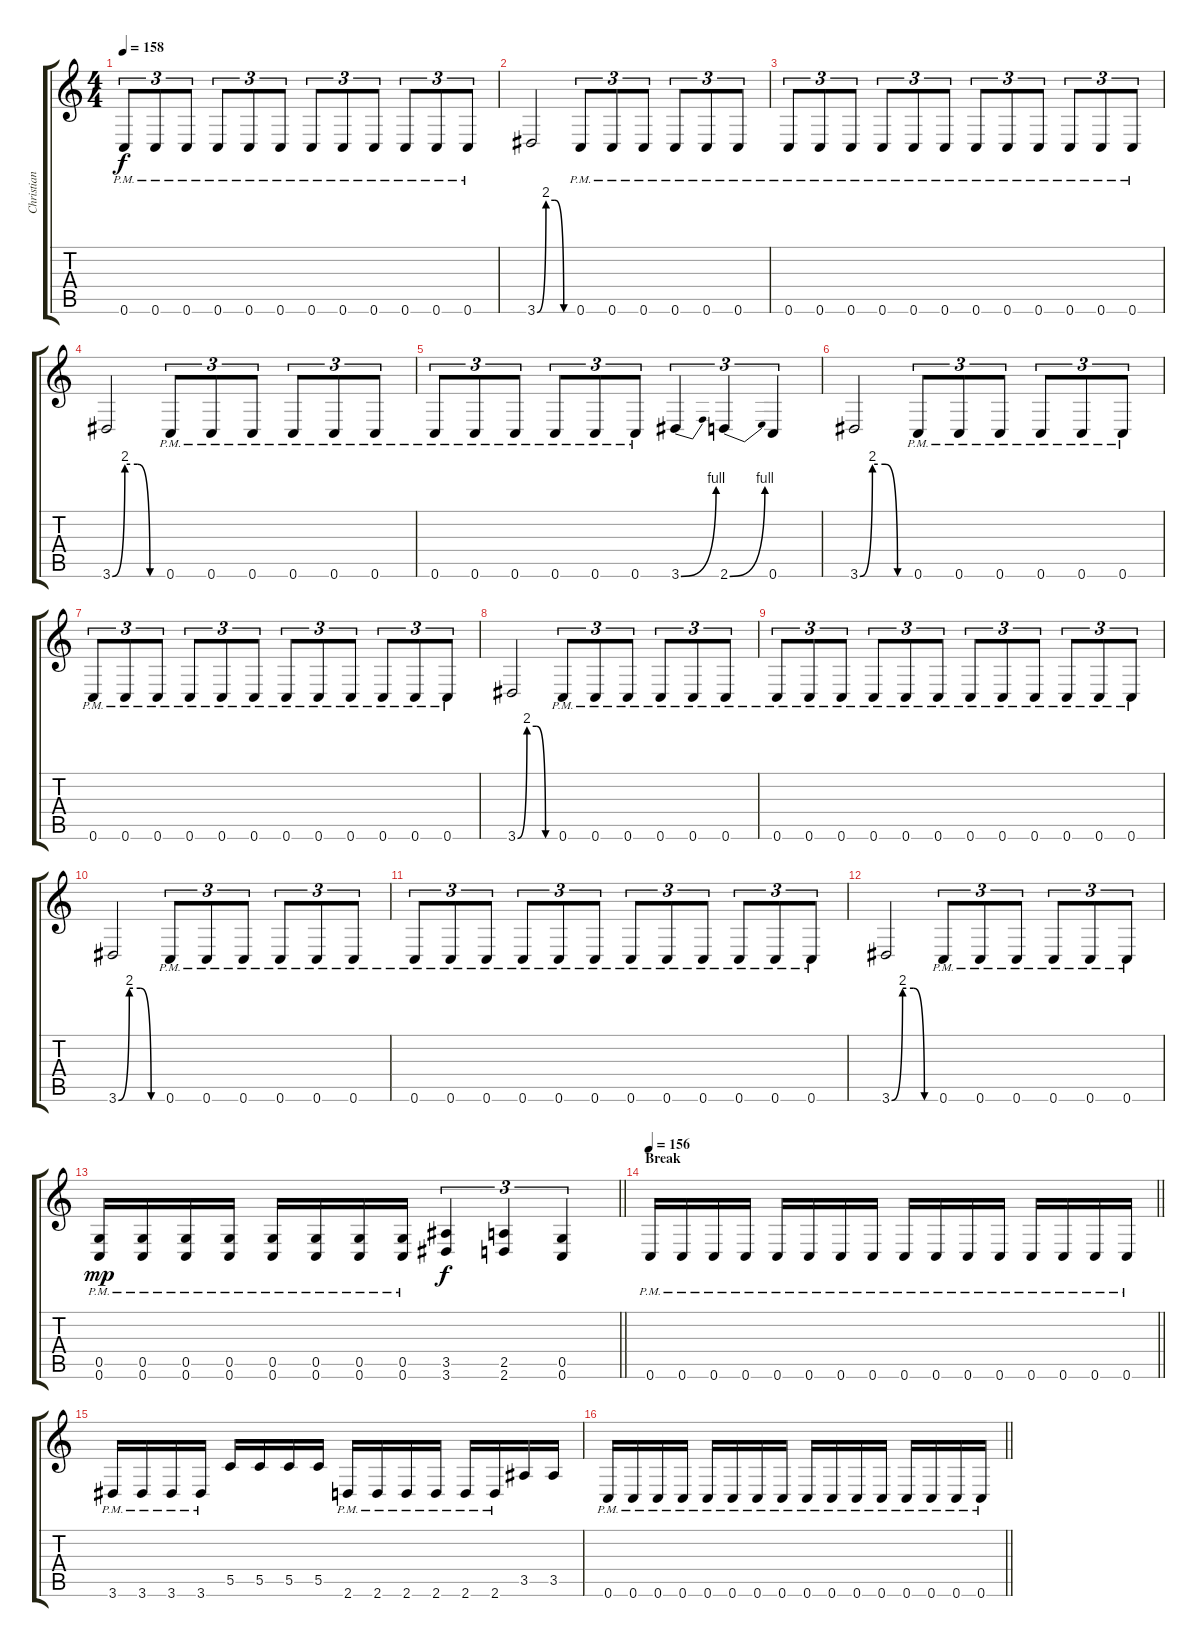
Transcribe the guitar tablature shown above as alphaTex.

\track ("Christian Andreu" "Christian ") {instrument distortionguitar}
\staff {score tabs}
\tuning (D4 A3 F3 C3 G2 C2) {hide}
\ts (4 4)
\tempo 158
\clef g2
\ks c
0.6{pm}.8{tu (3 2) dy f} 0.6{pm}.8{tu (3 2)} 0.6{pm}.8{tu (3 2)} 0.6{pm}.8{tu (3 2)} 0.6{pm}.8{tu (3 2)} 0.6{pm}.8{tu (3 2)} 0.6{pm}.8{tu (3 2)} 0.6{pm}.8{tu (3 2)} 0.6{pm}.8{tu (3 2)} 0.6{pm}.8{tu (3 2)} 0.6{pm}.8{tu (3 2)} 0.6{pm}.8{tu (3 2)} |
3.6{be (custom 0 0 15 8 30 8 45 0 60 0)}.2 0.6{pm}.8{tu (3 2)} 0.6{pm}.8{tu (3 2)} 0.6{pm}.8{tu (3 2)} 0.6{pm}.8{tu (3 2)} 0.6{pm}.8{tu (3 2)} 0.6{pm}.8{tu (3 2)} |
0.6{pm}.8{tu (3 2)} 0.6{pm}.8{tu (3 2)} 0.6{pm}.8{tu (3 2)} 0.6{pm}.8{tu (3 2)} 0.6{pm}.8{tu (3 2)} 0.6{pm}.8{tu (3 2)} 0.6{pm}.8{tu (3 2)} 0.6{pm}.8{tu (3 2)} 0.6{pm}.8{tu (3 2)} 0.6{pm}.8{tu (3 2)} 0.6{pm}.8{tu (3 2)} 0.6{pm}.8{tu (3 2)} |
3.6{be (custom 0 0 15 8 30 8 45 0 60 0)}.2 0.6{pm}.8{tu (3 2)} 0.6{pm}.8{tu (3 2)} 0.6{pm}.8{tu (3 2)} 0.6{pm}.8{tu (3 2)} 0.6{pm}.8{tu (3 2)} 0.6{pm}.8{tu (3 2)} |
0.6{pm}.8{tu (3 2)} 0.6{pm}.8{tu (3 2)} 0.6{pm}.8{tu (3 2)} 0.6{pm}.8{tu (3 2)} 0.6{pm}.8{tu (3 2)} 0.6{pm}.8{tu (3 2)} 3.6{be (bend 0 0 60 4)}.4{tu (3 2)} 2.6{be (bend 0 0 60 4)}.4{tu (3 2)} 0.6.4{tu (3 2)} |
3.6{be (custom 0 0 15 8 30 8 45 0 60 0)}.2 0.6{pm}.8{tu (3 2)} 0.6{pm}.8{tu (3 2)} 0.6{pm}.8{tu (3 2)} 0.6{pm}.8{tu (3 2)} 0.6{pm}.8{tu (3 2)} 0.6{pm}.8{tu (3 2)} |
0.6{pm}.8{tu (3 2)} 0.6{pm}.8{tu (3 2)} 0.6{pm}.8{tu (3 2)} 0.6{pm}.8{tu (3 2)} 0.6{pm}.8{tu (3 2)} 0.6{pm}.8{tu (3 2)} 0.6{pm}.8{tu (3 2)} 0.6{pm}.8{tu (3 2)} 0.6{pm}.8{tu (3 2)} 0.6{pm}.8{tu (3 2)} 0.6{pm}.8{tu (3 2)} 0.6{pm}.8{tu (3 2)} |
3.6{be (custom 0 0 15 8 30 8 45 0 60 0)}.2 0.6{pm}.8{tu (3 2)} 0.6{pm}.8{tu (3 2)} 0.6{pm}.8{tu (3 2)} 0.6{pm}.8{tu (3 2)} 0.6{pm}.8{tu (3 2)} 0.6{pm}.8{tu (3 2)} |
0.6{pm}.8{tu (3 2)} 0.6{pm}.8{tu (3 2)} 0.6{pm}.8{tu (3 2)} 0.6{pm}.8{tu (3 2)} 0.6{pm}.8{tu (3 2)} 0.6{pm}.8{tu (3 2)} 0.6{pm}.8{tu (3 2)} 0.6{pm}.8{tu (3 2)} 0.6{pm}.8{tu (3 2)} 0.6{pm}.8{tu (3 2)} 0.6{pm}.8{tu (3 2)} 0.6{pm}.8{tu (3 2)} |
3.6{be (custom 0 0 15 8 30 8 45 0 60 0)}.2 0.6{pm}.8{tu (3 2)} 0.6{pm}.8{tu (3 2)} 0.6{pm}.8{tu (3 2)} 0.6{pm}.8{tu (3 2)} 0.6{pm}.8{tu (3 2)} 0.6{pm}.8{tu (3 2)} |
0.6{pm}.8{tu (3 2)} 0.6{pm}.8{tu (3 2)} 0.6{pm}.8{tu (3 2)} 0.6{pm}.8{tu (3 2)} 0.6{pm}.8{tu (3 2)} 0.6{pm}.8{tu (3 2)} 0.6{pm}.8{tu (3 2)} 0.6{pm}.8{tu (3 2)} 0.6{pm}.8{tu (3 2)} 0.6{pm}.8{tu (3 2)} 0.6{pm}.8{tu (3 2)} 0.6{pm}.8{tu (3 2)} |
3.6{be (custom 0 0 15 8 30 8 45 0 60 0)}.2 0.6{pm}.8{tu (3 2)} 0.6{pm}.8{tu (3 2)} 0.6{pm}.8{tu (3 2)} 0.6{pm}.8{tu (3 2)} 0.6{pm}.8{tu (3 2)} 0.6{pm}.8{tu (3 2)} |
\barLineRight lightlight
(0.5 0.6{pm}).16{dy mp} (0.5 0.6{pm}).16 (0.5 0.6{pm}).16 (0.5 0.6{pm}).16 (0.5 0.6{pm}).16 (0.5 0.6{pm}).16 (0.5 0.6{pm}).16 (0.5 0.6{pm}).16 (3.5 3.6).4{tu (3 2) dy f} (2.5 2.6).4{tu (3 2)} (0.5 0.6).4{tu (3 2)} |
\section ("" "Break")
\tempo 156
\barLineRight lightlight
0.6{pm}.16 0.6{pm}.16 0.6{pm}.16 0.6{pm}.16 0.6{pm}.16 0.6{pm}.16 0.6{pm}.16 0.6{pm}.16 0.6{pm}.16 0.6{pm}.16 0.6{pm}.16 0.6{pm}.16 0.6{pm}.16 0.6{pm}.16 0.6{pm}.16 0.6{pm}.16 |
3.6{pm}.16 3.6{pm}.16 3.6{pm}.16 3.6{pm}.16 5.5.16 5.5.16 5.5.16 5.5.16 2.6{pm}.16 2.6{pm}.16 2.6{pm}.16 2.6{pm}.16 2.6{pm}.16 2.6{pm}.16 3.5.16 3.5.16 |
\barLineRight lightlight
0.6{pm}.16 0.6{pm}.16 0.6{pm}.16 0.6{pm}.16 0.6{pm}.16 0.6{pm}.16 0.6{pm}.16 0.6{pm}.16 0.6{pm}.16 0.6{pm}.16 0.6{pm}.16 0.6{pm}.16 0.6{pm}.16 0.6{pm}.16 0.6{pm}.16 0.6{pm}.16
